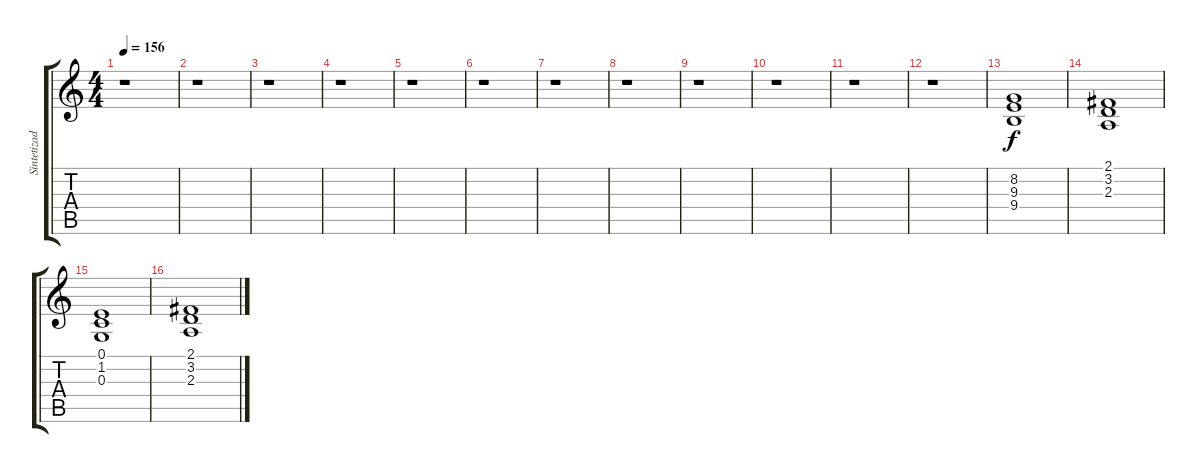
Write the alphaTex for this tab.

\track ("Sintetizador II" "Sintetizad") {instrument stringensemble1}
\staff {score tabs}
\tuning (E4 B3 G3 D3 A2 E2) {hide}
\ts (4 4)
\tempo 156
\clef g2
\ks c
r.1{dy f} |
r.1 |
r.1 |
r.1 |
r.1 |
r.1 |
r.1 |
r.1 |
r.1 |
r.1 |
r.1 |
r.1 |
(8.2 9.3 9.4).1 |
(2.1 3.2 2.3).1 |
(0.1 1.2 0.3).1 |
(2.1 3.2 2.3).1
